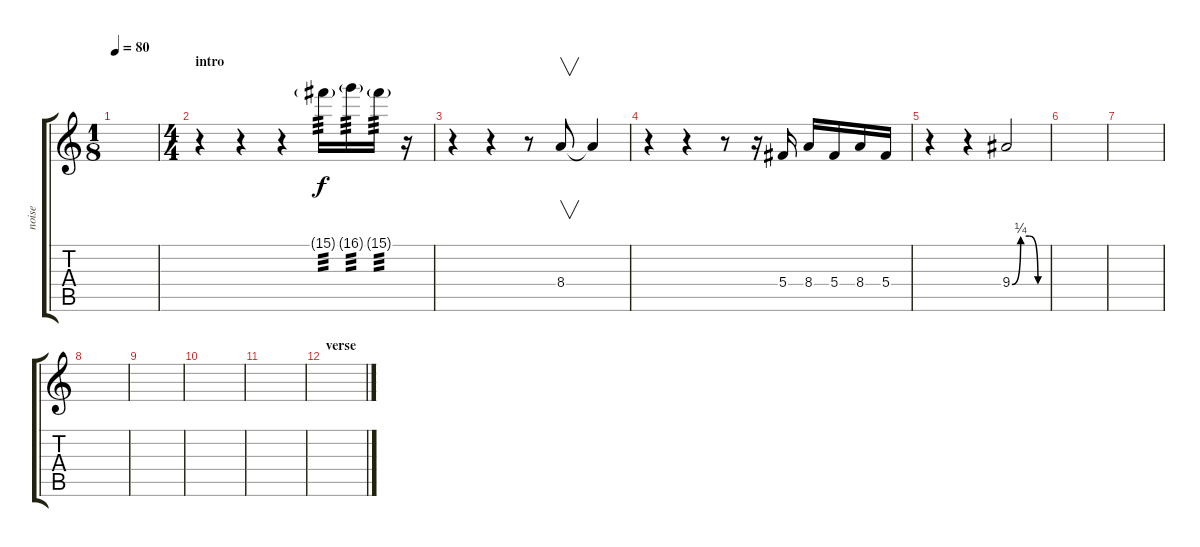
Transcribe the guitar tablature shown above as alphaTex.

\track ("noise" "noise") {instrument guitarharmonics}
\staff {score tabs}
\tuning (Eb4 Bb3 Gb3 Db3 Ab2 Db2) {hide}
\ts (1 8)
\tempo 80
\clef g2
\ks c
|
\ts (4 4)
\section ("" "intro")
r.4 r.4 r.4 15.1{g}.16{tp 3} 16.1{g}.16{tp 3} 15.1{g}.16{tp 3} r.16 |
r.4 r.4 r.8 8.4.8{v dy f instrument distortionguitar} 8.4{t}.4 |
r.4 r.4 r.8 r.16 5.4.16 8.4.16 5.4.16 8.4.16 5.4.16 |
r.4 r.4 9.4{be (custom 0 0 15 1 30 1 45 0 60 0)}.2{instrument guitarharmonics} |
|
|
|
|
|
|
\section ("" "verse")
